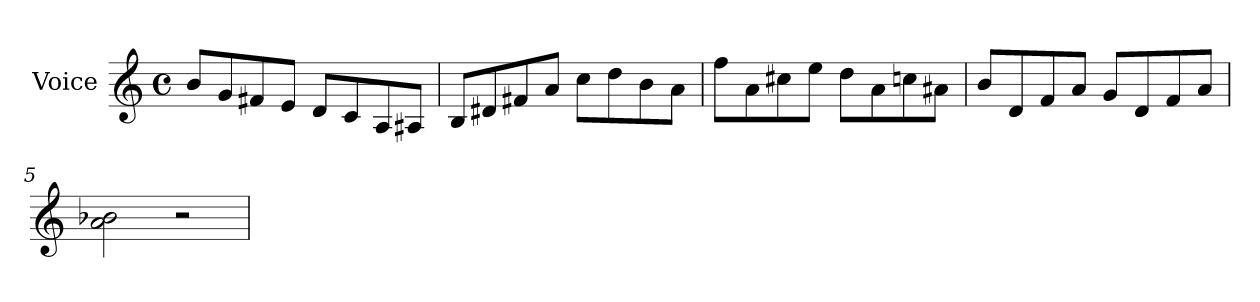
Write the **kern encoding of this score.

**kern
*part1
*staff1
*I"Voice
*I'Voice
*clefG2
*M4/4
*met(c)
=1
8b/L
8g/
8f#X/
8e/J
8d/L
8c/
8A/
8A#X/J
=2
8B/L
8d#X/
8f#X/
8a/J
8cc\L
8dd\
8b\
8a\J
=3
8ff\L
8a\
8cc#X\
8ee\J
8dd\L
8a\
8ccn\
8a#X\J
=4
8b/L
8d/
8f/
8a/J
8g/L
8d/
8f/
8a/J
=5
2a\ 2b-X\
2rcc
=
*-
